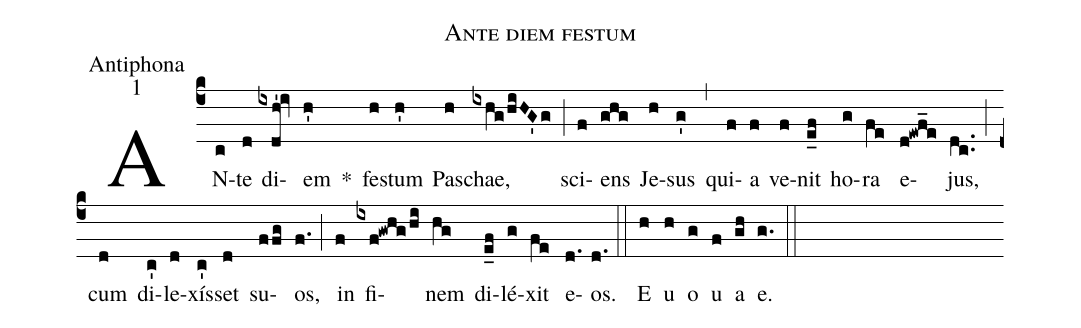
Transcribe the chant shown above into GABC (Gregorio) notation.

name:Ante diem festum;
office-part:Antiphona;
mode:1;
%%
(c4) AN(c)te(d) di(ixdh'!iv)em(h') *() fe(h)stum(h') Pa(h)schae,(ixhg/hiHG'g) (;) sci(f)ens(ghg) Je(h)sus(g') (,) qui(f)a(f) ve(f)nit(e_f) ho(g)ra(fe) e(d!ewf_e)jus,(dc..) (;) cum(d) di(c')le(d)xís(c')set(d) su(ffg)os,(f.) (;) in(f) fi(ixf!gwhg/hi)nem(hg) di(e_f)lé(g)xit(fe) e(d.)os.(d.) (::) <eu>E(h) u(h) o(g) u(f) a(gh) e.</eu>(g.) (::)
